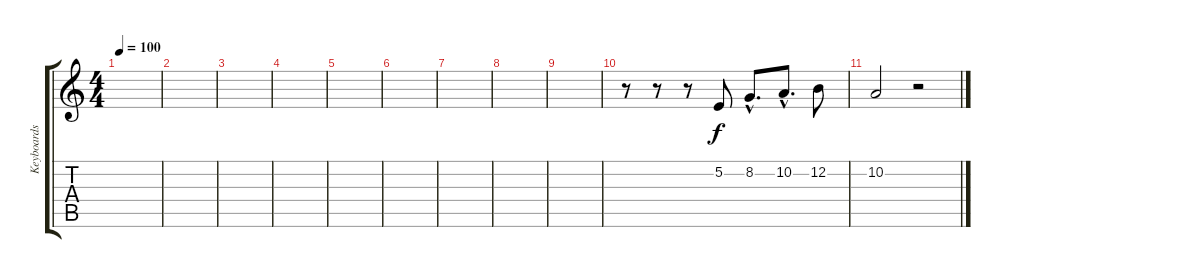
\track ("Keyboards" "Keyboards") {instrument stringensemble1}
\staff {score tabs}
\tuning (E4 B3 G3 D3 A2 E2) {hide}
\ts (4 4)
\tempo 100
\clef g2
\ks c
|
|
|
|
|
|
|
|
|
r.8 r.8 r.8 5.2.8 8.2{hac}.8{d} 10.2{hac}.8{d} 12.2.8 |
10.2.2 r.2
